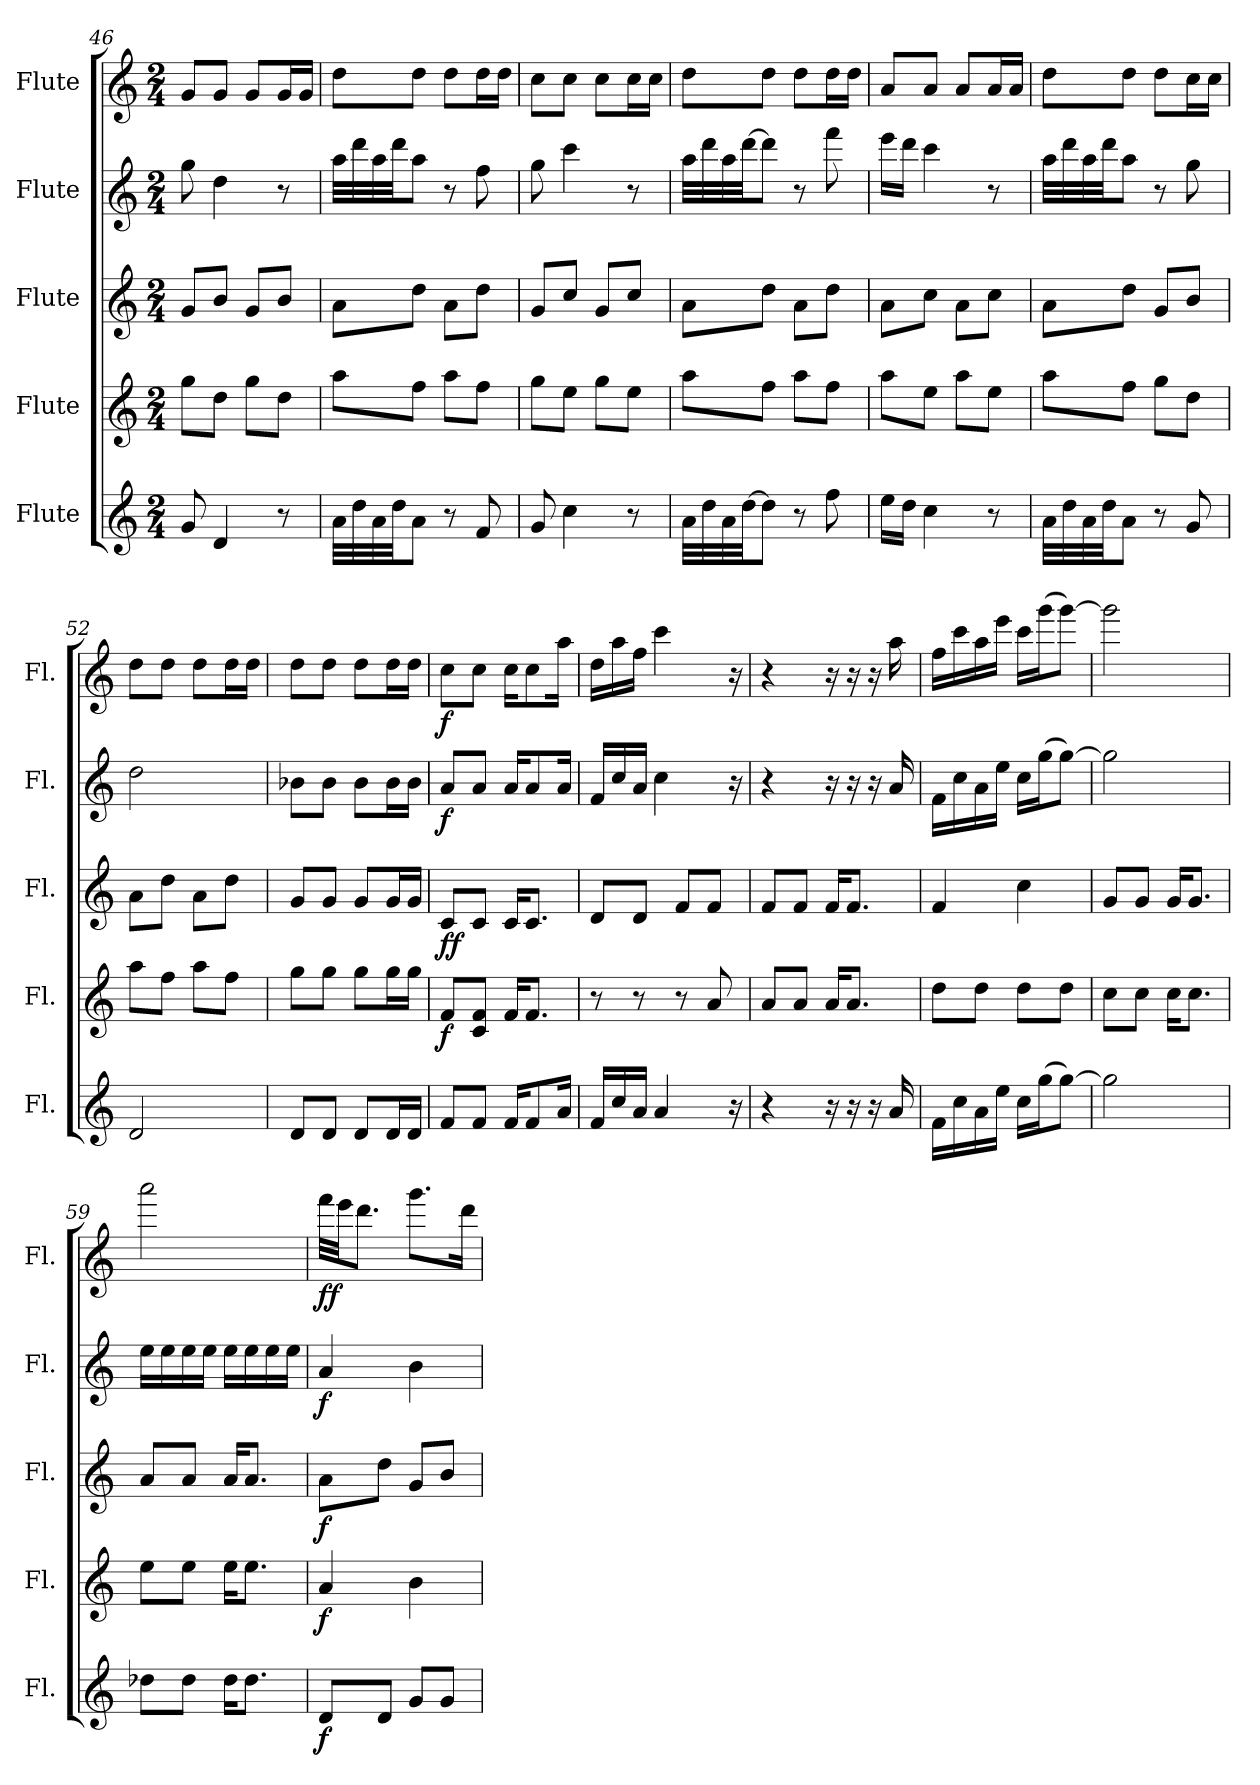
**kern	**dynam	**kern	**dynam	**kern	**dynam	**kern	**dynam	**kern	**dynam
*part5	*part5	*part4	*part4	*part3	*part3	*part2	*part2	*part1	*part1
*staff5	*staff5	*staff4	*staff4	*staff3	*staff3	*staff2	*staff2	*staff1	*staff1
*I"Flute	*	*I"Flute	*	*I"Flute	*	*I"Flute	*	*I"Flute	*
*I'Fl.	*	*I'Fl.	*	*I'Fl.	*	*I'Fl.	*	*I'Fl.	*
*clefG2	*	*clefG2	*	*clefG2	*	*clefG2	*	*clefG2	*
*k[]	*	*k[]	*	*k[]	*	*k[]	*	*k[]	*
*M2/4	*	*M2/4	*	*M2/4	*	*M2/4	*	*M2/4	*
=46	=46	=46	=46	=46	=46	=46	=46	=46	=46
8g/	.	8gg\L	.	8g/L	.	8gg\	.	8g/L	.
4d/	.	8dd\J	.	8b/J	.	4dd\	.	8g/J	.
.	.	8gg\L	.	8g/L	.	.	.	8g/L	.
8r	.	8dd\J	.	8b/J	.	8r	.	16g/L	.
.	.	.	.	.	.	.	.	16g/JJ	.
=47	=47	=47	=47	=47	=47	=47	=47	=47	=47
32a\LLL	.	8aa\L	.	8a\L	.	32aa\LLL	.	8dd\L	.
32dd\	.	.	.	.	.	32ddd\	.	.	.
32a\	.	.	.	.	.	32aa\	.	.	.
32dd\JJ	.	.	.	.	.	32ddd\JJ	.	.	.
8a\J	.	8ff\J	.	8dd\J	.	8aa\J	.	8dd\J	.
8r	.	8aa\L	.	8a\L	.	8r	.	8dd\L	.
8f/	.	8ff\J	.	8dd\J	.	8ff\	.	16dd\L	.
.	.	.	.	.	.	.	.	16dd\JJ	.
=48	=48	=48	=48	=48	=48	=48	=48	=48	=48
8g/	.	8gg\L	.	8g/L	.	8gg\	.	8cc\L	.
4cc\	.	8ee\J	.	8cc/J	.	4ccc\	.	8cc\J	.
.	.	8gg\L	.	8g/L	.	.	.	8cc\L	.
8r	.	8ee\J	.	8cc/J	.	8r	.	16cc\L	.
.	.	.	.	.	.	.	.	16cc\JJ	.
!!LO:LB:g=z
=49	=49	=49	=49	=49	=49	=49	=49	=49	=49
32a\LLL	.	8aa\L	.	8a\L	.	32aa\LLL	.	8dd\L	.
32dd\	.	.	.	.	.	32ddd\	.	.	.
32a\	.	.	.	.	.	32aa\	.	.	.
[32dd\JJ	.	.	.	.	.	[32ddd\JJ	.	.	.
8dd\J]	.	8ff\J	.	8dd\J	.	8ddd\J]	.	8dd\J	.
8r	.	8aa\L	.	8a\L	.	8r	.	8dd\L	.
8ff\	.	8ff\J	.	8dd\J	.	8fff\	.	16dd\L	.
.	.	.	.	.	.	.	.	16dd\JJ	.
=50	=50	=50	=50	=50	=50	=50	=50	=50	=50
16ee\LL	.	8aa\L	.	8a\L	.	16eee\LL	.	8a/L	.
16dd\JJ	.	.	.	.	.	16ddd\JJ	.	.	.
4cc\	.	8ee\J	.	8cc\J	.	4ccc\	.	8a/J	.
.	.	8aa\L	.	8a\L	.	.	.	8a/L	.
8r	.	8ee\J	.	8cc\J	.	8r	.	16a/L	.
.	.	.	.	.	.	.	.	16a/JJ	.
=51	=51	=51	=51	=51	=51	=51	=51	=51	=51
32a\LLL	.	8aa\L	.	8a\L	.	32aa\LLL	.	8dd\L	.
32dd\	.	.	.	.	.	32ddd\	.	.	.
32a\	.	.	.	.	.	32aa\	.	.	.
32dd\JJ	.	.	.	.	.	32ddd\JJ	.	.	.
8a\J	.	8ff\J	.	8dd\J	.	8aa\J	.	8dd\J	.
8r	.	8gg\L	.	8g/L	.	8r	.	8dd\L	.
8g/	.	8dd\J	.	8b/J	.	8gg\	.	16cc\L	.
.	.	.	.	.	.	.	.	16cc\JJ	.
=52	=52	=52	=52	=52	=52	=52	=52	=52	=52
2d/	.	8aa\L	.	8a\L	.	2dd\	.	8dd\L	.
.	.	8ff\J	.	8dd\J	.	.	.	8dd\J	.
.	.	8aa\L	.	8a\L	.	.	.	8dd\L	.
.	.	8ff\J	.	8dd\J	.	.	.	16dd\L	.
.	.	.	.	.	.	.	.	16dd\JJ	.
=53	=53	=53	=53	=53	=53	=53	=53	=53	=53
8d/L	.	8gg\L	.	8g/L	.	8b-X\L	.	8dd\L	.
8d/J	.	8gg\J	.	8g/J	.	8b-\J	.	8dd\J	.
8d/L	.	8gg\L	.	8g/L	.	8b-\L	.	8dd\L	.
16d/L	.	16gg\L	.	16g/L	.	16b-\L	.	16dd\L	.
16d/JJ	.	16gg\JJ	.	16g/JJ	.	16b-\JJ	.	16dd\JJ	.
!!LO:PB:g=z
=54	=54	=54	=54	=54	=54	=54	=54	=54	=54
!	!	!	!LO:DY:b	!	!LO:DY:b	!	!	!	!
!	!	!	!	!	!LO:DY:n=1:b	!	!LO:DY:b	!	!LO:DY:b
8f/L	.	8f/L	f	8c/L	f f	8a/L	f	8cc\L	f
8f/J	.	8c/ 8f/J	.	8c/J	.	8a/J	.	8cc\J	.
16f/KL	.	16f/KL	.	16c/KL	.	16a/KL	.	16cc\KL	.
8f/	.	8.f/J	.	8.c/J	.	8a/	.	8cc\	.
16a/Jk	.	.	.	.	.	16a/Jk	.	16aa\Jk	.
=55	=55	=55	=55	=55	=55	=55	=55	=55	=55
16f/LL	.	8r	.	8d/L	.	16f/LL	.	16dd\LL	.
16cc/	.	.	.	.	.	16cc/	.	16aa\	.
16a/JJ	.	8r	.	8d/J	.	16a/JJ	.	16ff\JJ	.
4a/	.	.	.	.	.	4cc\	.	4ccc\	.
.	.	8r	.	8f/L	.	.	.	.	.
.	.	8a/	.	8f/J	.	.	.	.	.
16r	.	.	.	.	.	16r	.	16r	.
=56	=56	=56	=56	=56	=56	=56	=56	=56	=56
4r	.	8a/L	.	8f/L	.	4r	.	4r	.
.	.	8a/J	.	8f/J	.	.	.	.	.
16r	.	16a/KL	.	16f/KL	.	16r	.	16r	.
16r	.	8.a/J	.	8.f/J	.	16r	.	16r	.
16r	.	.	.	.	.	16r	.	16r	.
16a/	.	.	.	.	.	16a/	.	16aa\	.
=57	=57	=57	=57	=57	=57	=57	=57	=57	=57
16f\LL	.	8dd\L	.	4f/	.	16f\LL	.	16ff\LL	.
16cc\	.	.	.	.	.	16cc\	.	16ccc\	.
16a\	.	8dd\J	.	.	.	16a\	.	16aa\	.
16ee\JJ	.	.	.	.	.	16ee\JJ	.	16eee\JJ	.
16cc\LL	.	8dd\L	.	4cc\	.	16cc\LL	.	16ccc\LL	.
(16gg\J	.	.	.	.	.	(16gg\J	.	(16ggg\J	.
[8gg\J)	.	8dd\J	.	.	.	[8gg\J)	.	[8ggg\J)	.
=58	=58	=58	=58	=58	=58	=58	=58	=58	=58
2gg\]	.	8cc\L	.	8g/L	.	2gg\]	.	2ggg\]	.
.	.	8cc\J	.	8g/J	.	.	.	.	.
.	.	16cc\KL	.	16g/KL	.	.	.	.	.
.	.	8.cc\J	.	8.g/J	.	.	.	.	.
=59	=59	=59	=59	=59	=59	=59	=59	=59	=59
8dd-X\L	.	8ee\L	.	8a/L	.	16ee\LL	.	2aaa\	.
.	.	.	.	.	.	16ee\	.	.	.
8dd-\J	.	8ee\J	.	8a/J	.	16ee\	.	.	.
.	.	.	.	.	.	16ee\JJ	.	.	.
16dd-\KL	.	16ee\KL	.	16a/KL	.	16ee\LL	.	.	.
8.dd-\J	.	8.ee\J	.	8.a/J	.	16ee\	.	.	.
.	.	.	.	.	.	16ee\	.	.	.
.	.	.	.	.	.	16ee\JJ	.	.	.
!!LO:LB:g=z
=60	=60	=60	=60	=60	=60	=60	=60	=60	=60
!	!LO:DY:b	!	!LO:DY:b	!	!LO:DY:b	!	!LO:DY:b	!	!LO:DY:b
8d/L	f	4a/	f	8a\L	f	4a/	f	32fff\LLL	ff
.	.	.	.	.	.	.	.	32eee\JJ	.
.	.	.	.	.	.	.	.	8.ddd\J	.
8d/J	.	.	.	8dd\J	.	.	.	.	.
8g/L	.	4b\	.	8g/L	.	4b\	.	8.ggg\L	.
8g/J	.	.	.	8b/J	.	.	.	.	.
.	.	.	.	.	.	.	.	16ddd\Jk	.
=	=	=	=	=	=	=	=	=	=
*-	*-	*-	*-	*-	*-	*-	*-	*-	*-
